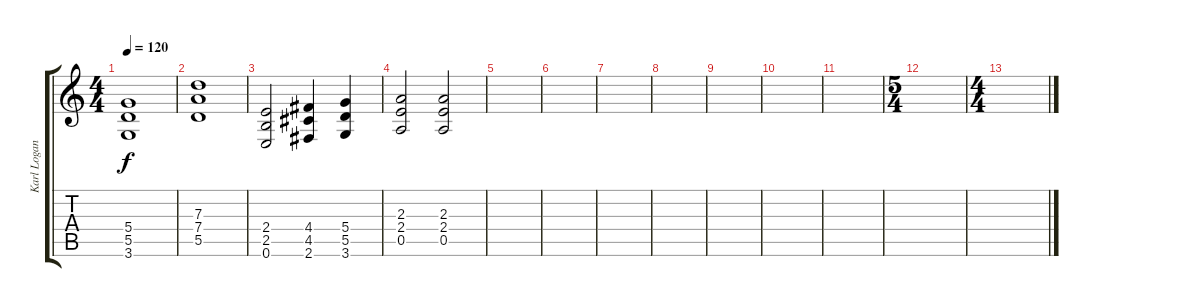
\track ("Karl Logan" "Karl Logan") {instrument distortionguitar}
\staff {score tabs}
\tuning (E4 B3 G3 D3 A2 E2) {hide}
\ts (4 4)
\tempo 120
\clef g2
\ks c
(5.4 5.5 3.6).1{dy f} |
(7.3 7.4 5.5).1 |
(2.4 2.5 0.6).2 (4.4 4.5 2.6).4 (5.4 5.5 3.6).4 |
(2.3 2.4 0.5).2 (2.3 2.4 0.5).2 |
|
|
|
|
|
|
|
\ts (5 4)
|
\ts (4 4)
